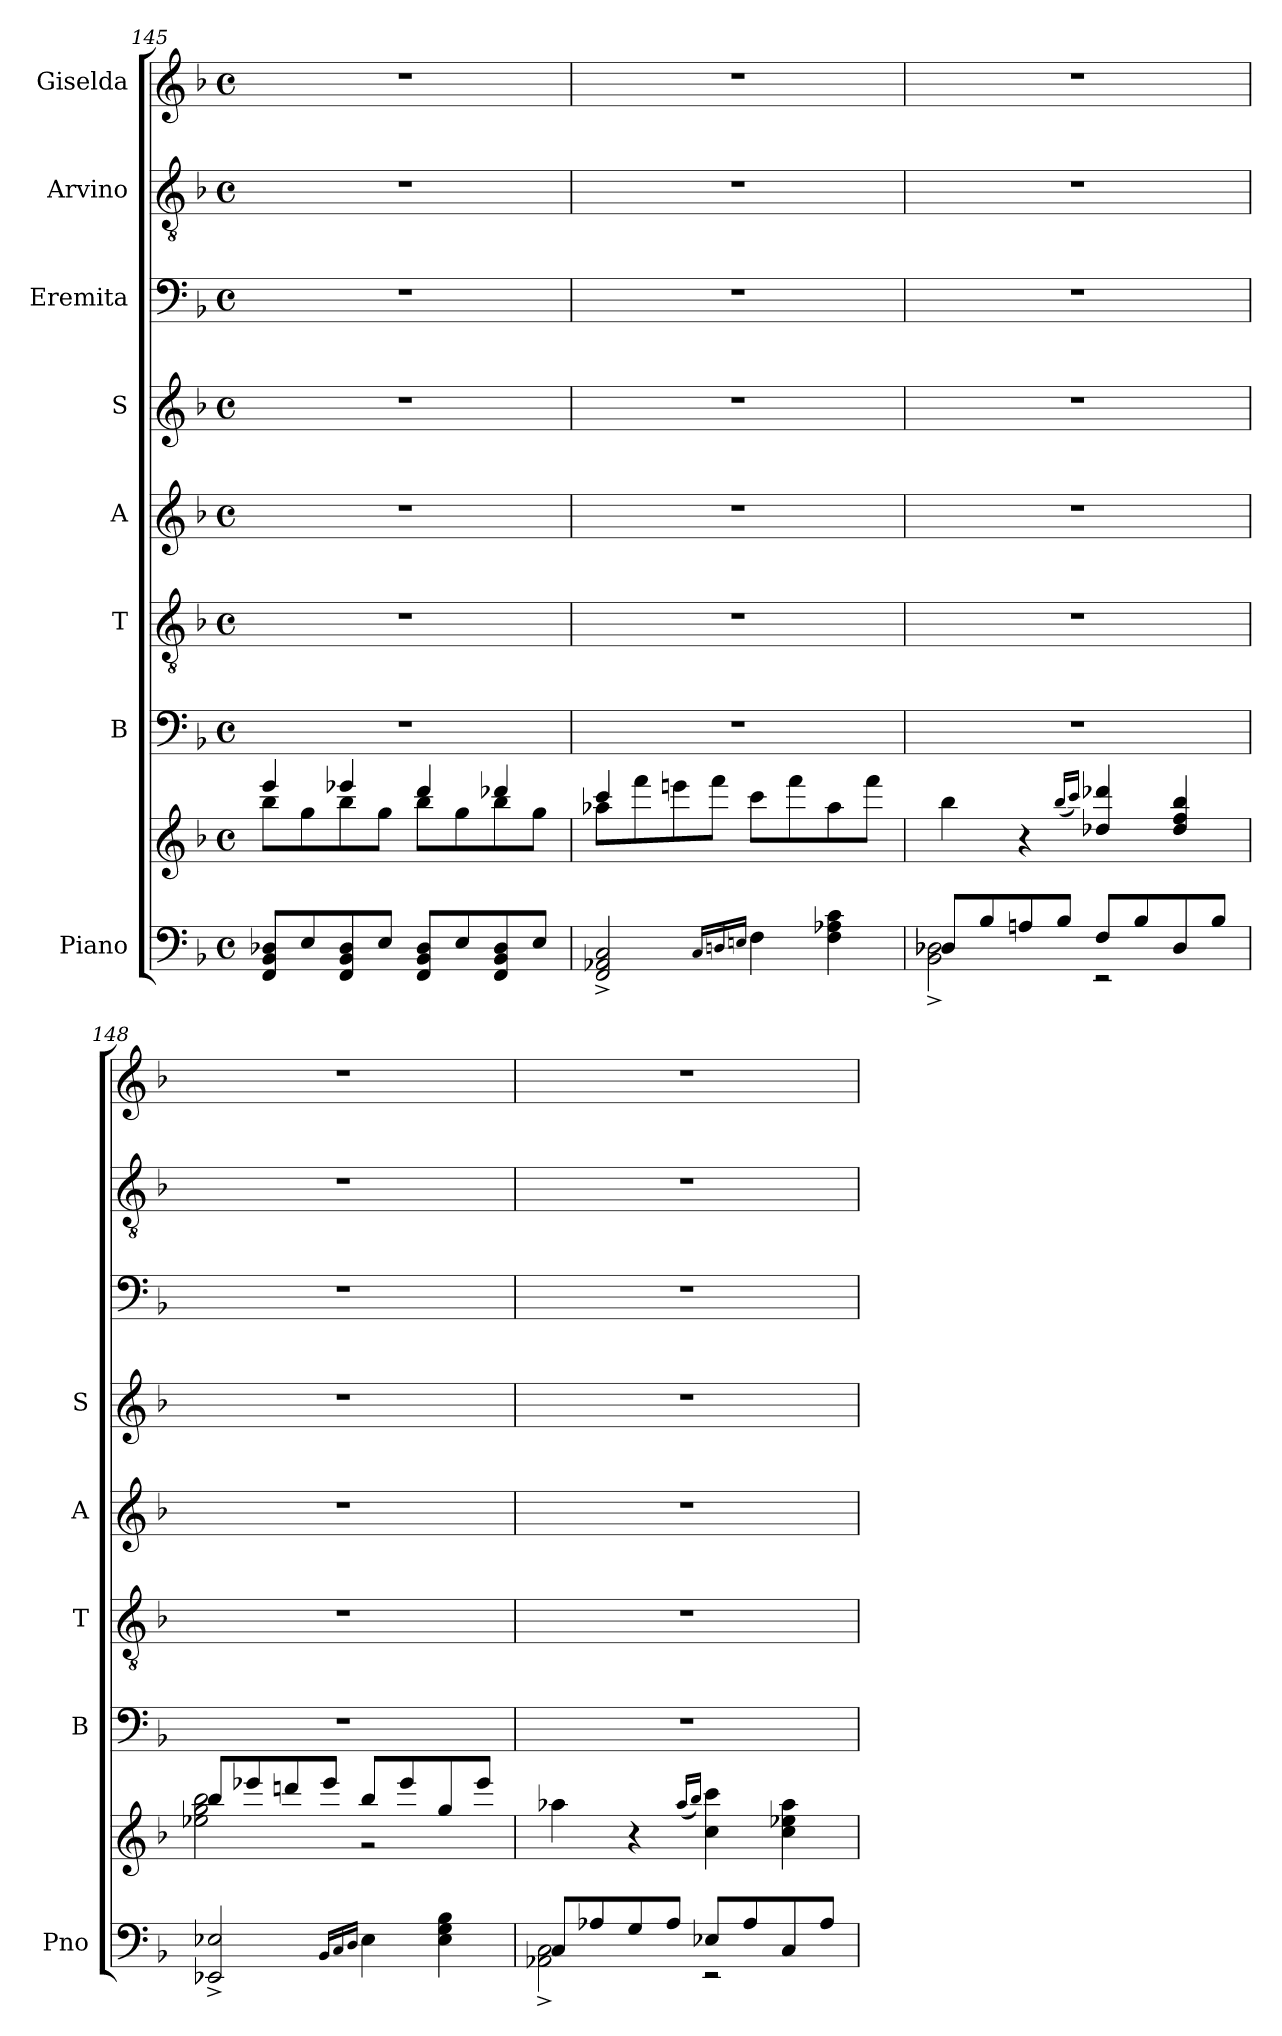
**kern	**kern	**kern	**kern	**kern	**kern	**kern	**kern	**kern
*part8	*part8	*part7	*part6	*part5	*part4	*part3	*part2	*part1
*staff9	*staff8	*staff7	*staff6	*staff5	*staff4	*staff3	*staff2	*staff1
*I"Piano	*	*I"B	*I"T	*I"A	*I"S	*I"Eremita	*I"Arvino	*I"Giselda
*I'Pno	*	*I'B	*I'T	*I'A	*I'S	*	*	*
*clefF4	*clefG2	*clefF4	*clefGv2	*clefG2	*clefG2	*clefF4	*clefGv2	*clefG2
*k[b-]	*k[b-]	*k[b-]	*k[b-]	*k[b-]	*k[b-]	*k[b-]	*k[b-]	*k[b-]
*M4/4	*M4/4	*M4/4	*M4/4	*M4/4	*M4/4	*M4/4	*M4/4	*M4/4
*met(c)	*met(c)	*met(c)	*met(c)	*met(c)	*met(c)	*met(c)	*met(c)	*met(c)
=145	=145	=145	=145	=145	=145	=145	=145	=145
*	*^	*	*	*	*	*	*	*
8FF/ 8BB-/ 8D-X/L	4eee/	8bb-\L	1r	1r	1r	1r	1r	1r	1r
8E/	.	8gg\	.	.	.	.	.	.	.
8FF/ 8BB-/ 8D-/	4eee-X/	8bb-\	.	.	.	.	.	.	.
8E/J	.	8gg\J	.	.	.	.	.	.	.
8FF/ 8BB-/ 8D-/L	4ddd/	8bb-\L	.	.	.	.	.	.	.
8E/	.	8gg\	.	.	.	.	.	.	.
8FF/ 8BB-/ 8D-/	4ddd-X/	8bb-\	.	.	.	.	.	.	.
8E/J	.	8gg\J	.	.	.	.	.	.	.
=146	=146	=146	=146	=146	=146	=146	=146	=146	=146
2FF/^ 2AA-X/^ 2C/^	4ccc/	8aa-X\L	1r	1r	1r	1r	1r	1r	1r
.	.	8fff\	.	.	.	.	.	.	.
.	2.rddyy	8eeen\	.	.	.	.	.	.	.
.	.	8fff\J	.	.	.	.	.	.	.
16qC/LL	.	.	.	.	.	.	.	.	.
16qDn/	.	.	.	.	.	.	.	.	.
16qEn/JJ	.	.	.	.	.	.	.	.	.
4F\	.	8ccc\L	.	.	.	.	.	.	.
.	.	8fff\	.	.	.	.	.	.	.
4F\ 4A-X\ 4c\	.	8aa-\	.	.	.	.	.	.	.
.	.	8fff\J	.	.	.	.	.	.	.
*	*v	*v	*	*	*	*	*	*	*
=147	=147	=147	=147	=147	=147	=147	=147	=147
*^	*	*	*	*	*	*	*	*
8D-X/L	2BB-\^ 2D-\^	4bb-\	1r	1r	1r	1r	1r	1r	1r
8B-/	.	.	.	.	.	.	.	.	.
8An/	.	4r	.	.	.	.	.	.	.
8B-/J	.	.	.	.	.	.	.	.	.
.	.	(16qbb-/LL	.	.	.	.	.	.	.
.	.	16qccc/JJ)	.	.	.	.	.	.	.
8F/L	2r	4dd-X/ 4ddd-X/	.	.	.	.	.	.	.
8B-/	.	.	.	.	.	.	.	.	.
8D-/	.	4dd-/ 4ff/ 4bb-/	.	.	.	.	.	.	.
8B-/J	.	.	.	.	.	.	.	.	.
*v	*v	*	*	*	*	*	*	*	*
!!LO:LB:g=z
=148	=148	=148	=148	=148	=148	=148	=148	=148
*	*^	*	*	*	*	*	*	*
2EE-X/^ 2E-X/^	8bb-/L	2ee-X\ 2gg\ 2bb-\	1r	1r	1r	1r	1r	1r	1r
.	8eee-X/	.	.	.	.	.	.	.	.
.	8dddn/	.	.	.	.	.	.	.	.
.	8eee-/J	.	.	.	.	.	.	.	.
16qBB-/LL	.	.	.	.	.	.	.	.	.
16qC/	.	.	.	.	.	.	.	.	.
16qD/JJ	.	.	.	.	.	.	.	.	.
4E-\	8bb-/L	2r	.	.	.	.	.	.	.
.	8eee-/	.	.	.	.	.	.	.	.
4E-\ 4G\ 4B-\	8gg/	.	.	.	.	.	.	.	.
.	8eee-/J	.	.	.	.	.	.	.	.
*	*v	*v	*	*	*	*	*	*	*
=149	=149	=149	=149	=149	=149	=149	=149	=149
*^	*	*	*	*	*	*	*	*
8C/L	2AA-X\^ 2C\^	4aa-X\	1r	1r	1r	1r	1r	1r	1r
8A-X/	.	.	.	.	.	.	.	.	.
8G/	.	4r	.	.	.	.	.	.	.
8A-/J	.	.	.	.	.	.	.	.	.
.	.	(16qaa-/LL	.	.	.	.	.	.	.
.	.	16qbb-/JJ)	.	.	.	.	.	.	.
8E-X/L	2r	4cc\ 4ccc\	.	.	.	.	.	.	.
8A-/	.	.	.	.	.	.	.	.	.
8C/	.	4cc\ 4ee-X\ 4aa-\	.	.	.	.	.	.	.
8A-/J	.	.	.	.	.	.	.	.	.
*v	*v	*	*	*	*	*	*	*	*
=	=	=	=	=	=	=	=	=
*-	*-	*-	*-	*-	*-	*-	*-	*-
